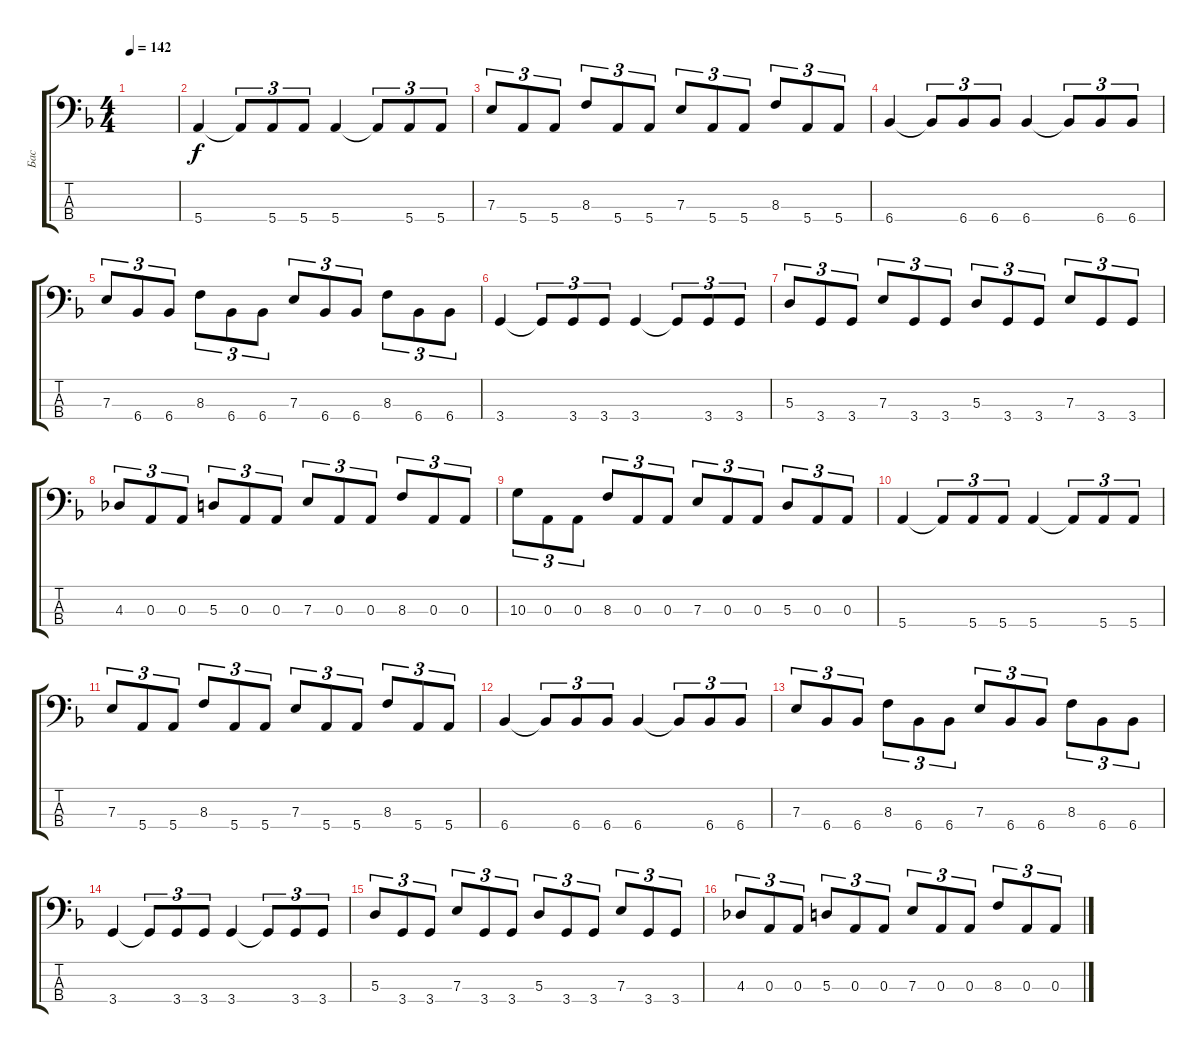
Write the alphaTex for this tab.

\track ("Бас" "Бас") {instrument electricbassfinger}
\staff {score tabs}
\tuning (G2 D2 A1 E1) {hide}
\ts (4 4)
\tempo 142
\clef f4
\ks dminor
|
5.4.4 5.4{t}.8{tu (3 2)} 5.4.8{tu (3 2)} 5.4.8{tu (3 2)} 5.4.4 5.4{t}.8{tu (3 2)} 5.4.8{tu (3 2)} 5.4.8{tu (3 2)} |
7.3.8{tu (3 2)} 5.4.8{tu (3 2)} 5.4.8{tu (3 2)} 8.3.8{tu (3 2)} 5.4.8{tu (3 2)} 5.4.8{tu (3 2)} 7.3.8{tu (3 2)} 5.4.8{tu (3 2)} 5.4.8{tu (3 2)} 8.3.8{tu (3 2)} 5.4.8{tu (3 2)} 5.4.8{tu (3 2)} |
6.4.4 6.4{t}.8{tu (3 2)} 6.4.8{tu (3 2)} 6.4.8{tu (3 2)} 6.4.4 6.4{t}.8{tu (3 2)} 6.4.8{tu (3 2)} 6.4.8{tu (3 2)} |
7.3.8{tu (3 2)} 6.4.8{tu (3 2)} 6.4.8{tu (3 2)} 8.3.8{tu (3 2)} 6.4.8{tu (3 2)} 6.4.8{tu (3 2)} 7.3.8{tu (3 2)} 6.4.8{tu (3 2)} 6.4.8{tu (3 2)} 8.3.8{tu (3 2)} 6.4.8{tu (3 2)} 6.4.8{tu (3 2)} |
3.4.4 3.4{t}.8{tu (3 2)} 3.4.8{tu (3 2)} 3.4.8{tu (3 2)} 3.4.4 3.4{t}.8{tu (3 2)} 3.4.8{tu (3 2)} 3.4.8{tu (3 2)} |
5.3.8{tu (3 2)} 3.4.8{tu (3 2)} 3.4.8{tu (3 2)} 7.3.8{tu (3 2)} 3.4.8{tu (3 2)} 3.4.8{tu (3 2)} 5.3.8{tu (3 2)} 3.4.8{tu (3 2)} 3.4.8{tu (3 2)} 7.3.8{tu (3 2)} 3.4.8{tu (3 2)} 3.4.8{tu (3 2)} |
4.3.8{tu (3 2)} 0.3.8{tu (3 2)} 0.3.8{tu (3 2)} 5.3.8{tu (3 2)} 0.3.8{tu (3 2)} 0.3.8{tu (3 2)} 7.3.8{tu (3 2)} 0.3.8{tu (3 2)} 0.3.8{tu (3 2)} 8.3.8{tu (3 2)} 0.3.8{tu (3 2)} 0.3.8{tu (3 2)} |
10.3.8{tu (3 2)} 0.3.8{tu (3 2)} 0.3.8{tu (3 2)} 8.3.8{tu (3 2)} 0.3.8{tu (3 2)} 0.3.8{tu (3 2)} 7.3.8{tu (3 2)} 0.3.8{tu (3 2)} 0.3.8{tu (3 2)} 5.3.8{tu (3 2)} 0.3.8{tu (3 2)} 0.3.8{tu (3 2)} |
5.4.4 5.4{t}.8{tu (3 2)} 5.4.8{tu (3 2)} 5.4.8{tu (3 2)} 5.4.4 5.4{t}.8{tu (3 2)} 5.4.8{tu (3 2)} 5.4.8{tu (3 2)} |
7.3.8{tu (3 2)} 5.4.8{tu (3 2)} 5.4.8{tu (3 2)} 8.3.8{tu (3 2)} 5.4.8{tu (3 2)} 5.4.8{tu (3 2)} 7.3.8{tu (3 2)} 5.4.8{tu (3 2)} 5.4.8{tu (3 2)} 8.3.8{tu (3 2)} 5.4.8{tu (3 2)} 5.4.8{tu (3 2)} |
6.4.4 6.4{t}.8{tu (3 2)} 6.4.8{tu (3 2)} 6.4.8{tu (3 2)} 6.4.4 6.4{t}.8{tu (3 2)} 6.4.8{tu (3 2)} 6.4.8{tu (3 2)} |
7.3.8{tu (3 2)} 6.4.8{tu (3 2)} 6.4.8{tu (3 2)} 8.3.8{tu (3 2)} 6.4.8{tu (3 2)} 6.4.8{tu (3 2)} 7.3.8{tu (3 2)} 6.4.8{tu (3 2)} 6.4.8{tu (3 2)} 8.3.8{tu (3 2)} 6.4.8{tu (3 2)} 6.4.8{tu (3 2)} |
3.4.4 3.4{t}.8{tu (3 2)} 3.4.8{tu (3 2)} 3.4.8{tu (3 2)} 3.4.4 3.4{t}.8{tu (3 2)} 3.4.8{tu (3 2)} 3.4.8{tu (3 2)} |
5.3.8{tu (3 2)} 3.4.8{tu (3 2)} 3.4.8{tu (3 2)} 7.3.8{tu (3 2)} 3.4.8{tu (3 2)} 3.4.8{tu (3 2)} 5.3.8{tu (3 2)} 3.4.8{tu (3 2)} 3.4.8{tu (3 2)} 7.3.8{tu (3 2)} 3.4.8{tu (3 2)} 3.4.8{tu (3 2)} |
4.3.8{tu (3 2)} 0.3.8{tu (3 2)} 0.3.8{tu (3 2)} 5.3.8{tu (3 2)} 0.3.8{tu (3 2)} 0.3.8{tu (3 2)} 7.3.8{tu (3 2)} 0.3.8{tu (3 2)} 0.3.8{tu (3 2)} 8.3.8{tu (3 2)} 0.3.8{tu (3 2)} 0.3.8{tu (3 2)}
